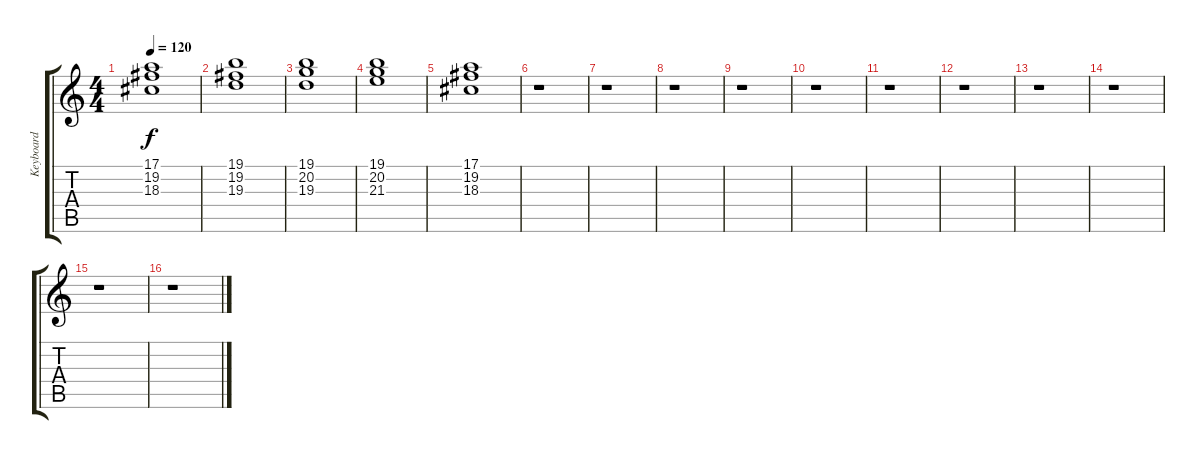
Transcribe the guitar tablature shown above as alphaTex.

\track ("Keyboard" "Keyboard") {instrument percussiveorgan}
\staff {score tabs}
\tuning (E4 B3 G3 D3 A2 E2) {hide}
\ts (4 4)
\tempo 120
\clef g2
\ks c
(17.1 19.2 18.3).1{dy f} |
(19.1 19.2 19.3).1 |
(19.1 20.2 19.3).1 |
(19.1 20.2 21.3).1 |
(17.1 19.2 18.3).1 |
r.1 |
r.1 |
r.1 |
r.1 |
r.1 |
r.1 |
r.1 |
r.1 |
r.1 |
r.1 |
r.1
